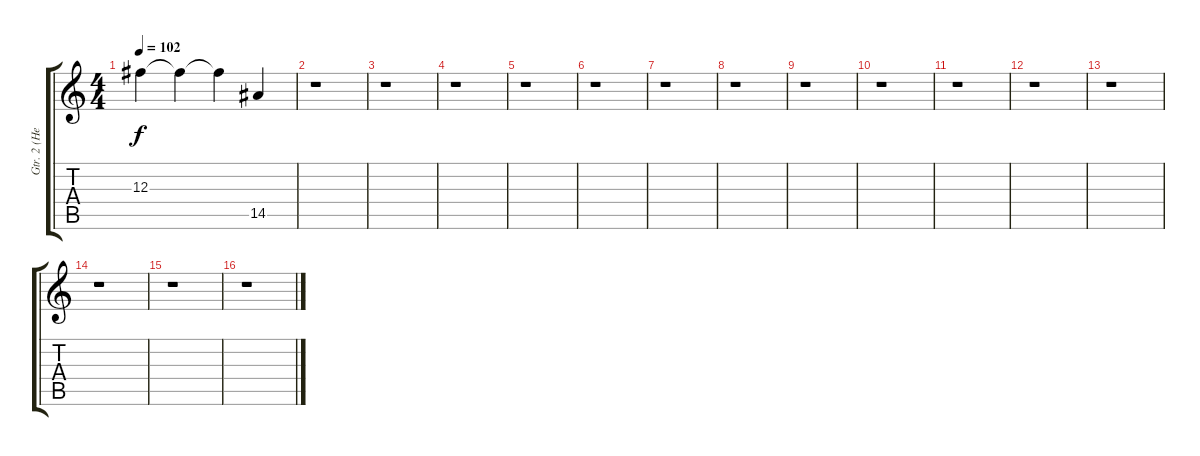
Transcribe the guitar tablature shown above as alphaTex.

\track ("Gtr. 2 (He-Man)" "Gtr. 2 (He") {instrument distortionguitar}
\staff {score tabs}
\tuning (Eb4 Bb3 Gb3 Db3 Ab2 Eb2) {hide}
\ts (4 4)
\tempo 102
\clef g2
\ks c
12.3{t}.4{dy f} 12.3{t}.4 12.3{t}.4 14.5.4 |
r.1 |
r.1 |
r.1 |
r.1 |
r.1 |
r.1 |
r.1 |
r.1 |
r.1 |
r.1 |
r.1 |
r.1 |
r.1 |
r.1 |
r.1
